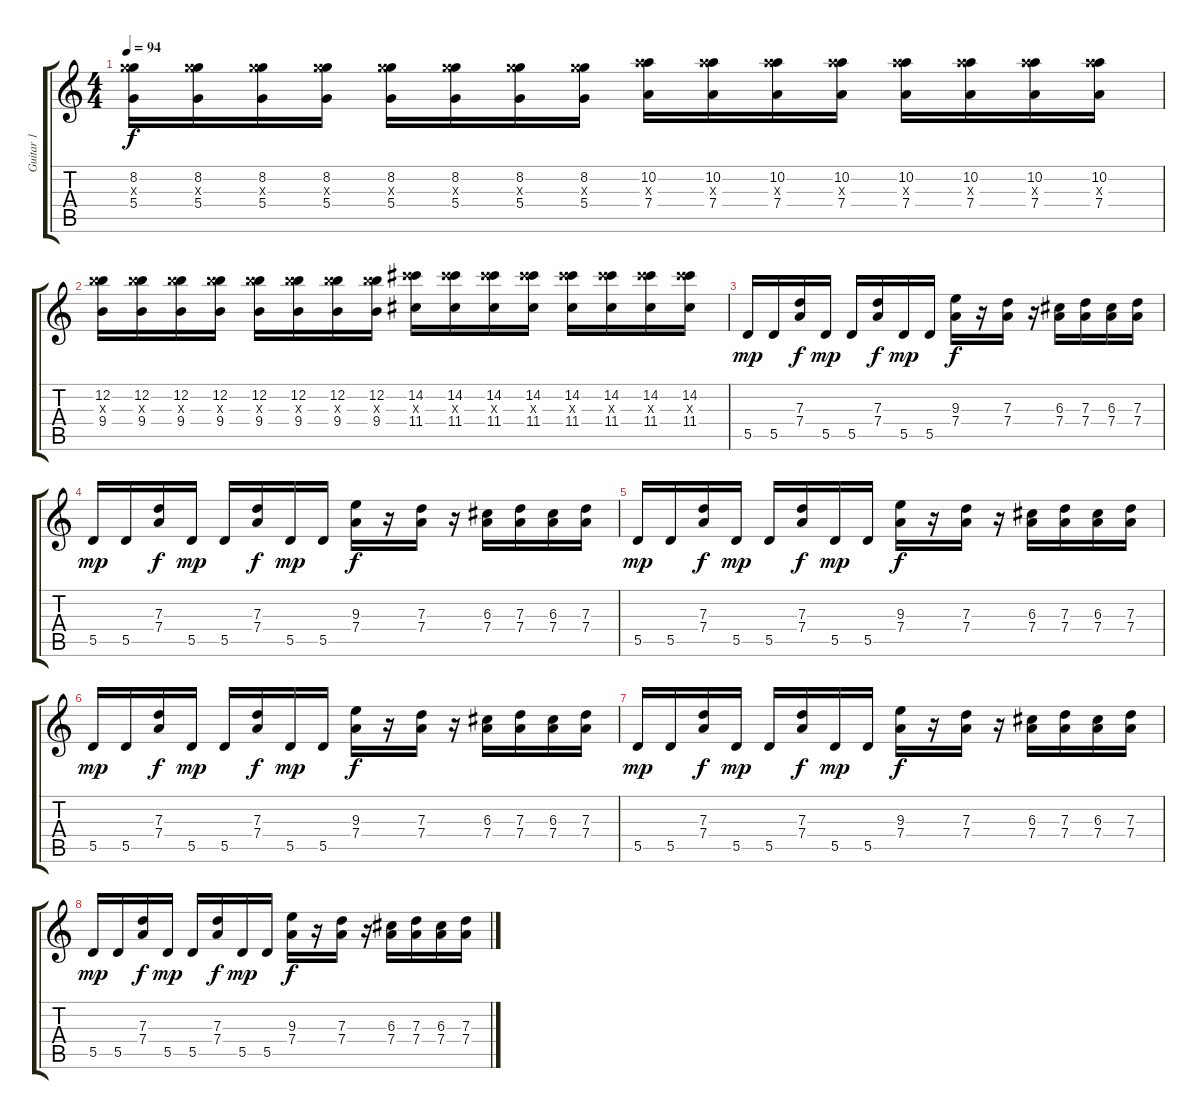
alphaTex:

\track ("Guitar 1" "Guitar 1") {instrument distortionguitar}
\staff {score tabs}
\tuning (E4 B3 G3 D3 A2 E2) {hide}
\ts (4 4)
\tempo 94
\clef g2
\ks c
(8.2 12.3{x} 5.4).16{dy f} (8.2 12.3{x} 5.4).16 (8.2 12.3{x} 5.4).16 (8.2 12.3{x} 5.4).16 (8.2 12.3{x} 5.4).16 (8.2 12.3{x} 5.4).16 (8.2 12.3{x} 5.4).16 (8.2 12.3{x} 5.4).16 (10.2 14.3{x} 7.4).16 (10.2 14.3{x} 7.4).16 (10.2 14.3{x} 7.4).16 (10.2 14.3{x} 7.4).16 (10.2 14.3{x} 7.4).16 (10.2 14.3{x} 7.4).16 (10.2 14.3{x} 7.4).16 (10.2 14.3{x} 7.4).16 |
(12.2 16.3{x} 9.4).16 (12.2 16.3{x} 9.4).16 (12.2 16.3{x} 9.4).16 (12.2 16.3{x} 9.4).16 (12.2 16.3{x} 9.4).16 (12.2 16.3{x} 9.4).16 (12.2 16.3{x} 9.4).16 (12.2 16.3{x} 9.4).16 (14.2 18.3{x} 11.4).16 (14.2 18.3{x} 11.4).16 (14.2 18.3{x} 11.4).16 (14.2 18.3{x} 11.4).16 (14.2 18.3{x} 11.4).16 (14.2 18.3{x} 11.4).16 (14.2 18.3{x} 11.4).16 (14.2 18.3{x} 11.4).16 |
5.5.16{dy mp volume 4 balance 0} 5.5.16 (7.3 7.4).16{dy f} 5.5.16{dy mp} 5.5.16 (7.3 7.4).16{dy f} 5.5.16{dy mp} 5.5.16 (9.3 7.4).16{dy f} r.16 (7.3 7.4).16 r.16 (6.3 7.4).16 (7.3 7.4).16 (6.3 7.4).16 (7.3 7.4).16 |
5.5.16{dy mp} 5.5.16 (7.3 7.4).16{dy f} 5.5.16{dy mp} 5.5.16 (7.3 7.4).16{dy f} 5.5.16{dy mp} 5.5.16 (9.3 7.4).16{dy f} r.16 (7.3 7.4).16 r.16 (6.3 7.4).16 (7.3 7.4).16 (6.3 7.4).16 (7.3 7.4).16 |
5.5.16{dy mp} 5.5.16 (7.3 7.4).16{dy f} 5.5.16{dy mp} 5.5.16 (7.3 7.4).16{dy f} 5.5.16{dy mp} 5.5.16 (9.3 7.4).16{dy f} r.16 (7.3 7.4).16 r.16 (6.3 7.4).16 (7.3 7.4).16 (6.3 7.4).16 (7.3 7.4).16 |
5.5.16{dy mp} 5.5.16 (7.3 7.4).16{dy f} 5.5.16{dy mp} 5.5.16 (7.3 7.4).16{dy f} 5.5.16{dy mp} 5.5.16 (9.3 7.4).16{dy f} r.16 (7.3 7.4).16 r.16 (6.3 7.4).16 (7.3 7.4).16 (6.3 7.4).16 (7.3 7.4).16 |
5.5.16{dy mp} 5.5.16 (7.3 7.4).16{dy f} 5.5.16{dy mp} 5.5.16 (7.3 7.4).16{dy f} 5.5.16{dy mp} 5.5.16 (9.3 7.4).16{dy f} r.16 (7.3 7.4).16 r.16 (6.3 7.4).16 (7.3 7.4).16 (6.3 7.4).16 (7.3 7.4).16 |
5.5.16{dy mp} 5.5.16 (7.3 7.4).16{dy f} 5.5.16{dy mp} 5.5.16 (7.3 7.4).16{dy f} 5.5.16{dy mp} 5.5.16 (9.3 7.4).16{dy f} r.16 (7.3 7.4).16 r.16 (6.3 7.4).16 (7.3 7.4).16 (6.3 7.4).16 (7.3 7.4).16
